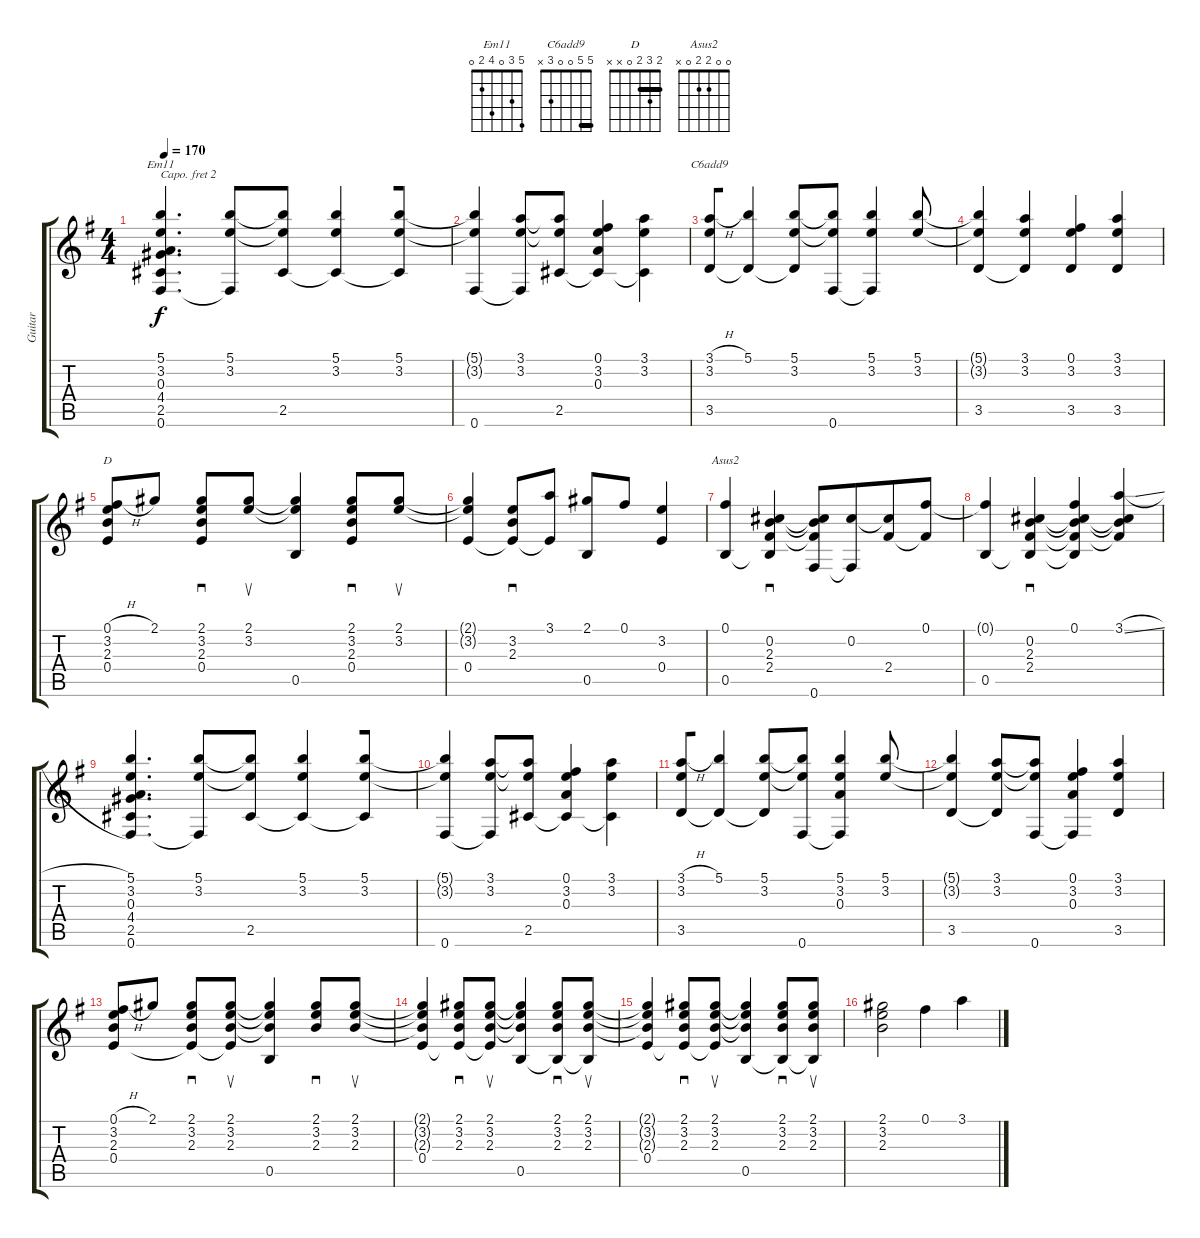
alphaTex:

\track ("Guitar" "Guitar") {instrument acousticguitarsteel}
\staff {score tabs}
\capo 2
\tuning (E4 B3 G3 D3 A2 E2) {hide}
\chord ("Em11" 5 3 0 4 2 0)
\chord ("C6add9" 5 5 0 0 3 x) {barre 5}
\chord ("D" 2 3 2 0 x x) {barre 2}
\chord ("Asus2" 0 0 2 2 0 x)
\ts (4 4)
\tempo 170
\clef g2
\ks g
(5.1 3.2 0.3 4.4 2.5 0.6).4{d ch "Em11" dy f beam merge} (5.1 3.2 0.6{t}).8{beam merge} (5.1{t} 3.2{t} 2.5).8{beam Up} (5.1 3.2 2.5{t}).4{beam Up beam merge} (5.1 3.2 2.5{t}).8{beam Up} |
(5.1{t} 3.2{t} 0.6).4 (3.1 3.2 0.6{t}).8 (3.1{t} 3.2{t} 2.5).8 (0.1 3.2 0.3 2.5{t}).4 (3.1 3.2 2.5{t}).4 |
(3.1{h} 3.2 3.5).8{ch "C6add9" beam Up beam merge} (5.1 3.5{t}).4{beam Up beam merge} (5.1 3.2 3.5{t}).8{beam Up beam merge} (5.1{t} 3.2{t} 0.6).8{beam Up} (5.1 3.2 0.6{t}).4{beam Up} (5.1 3.2).8{beam Up} |
(5.1{t} 3.2{t} 3.5).4{beam Up beam merge} (3.1 3.2 3.5{t}).4{beam Up beam merge} (0.1 3.2 3.5).4 (3.1 3.2 3.5).4{beam Up} |
(0.1{h} 3.2 2.3 0.4).8{ch "D" beam Up} 2.1.8{beam Up} (2.1 3.2 2.3 0.4).8{sd beam Up beam merge} (2.1 3.2).8{su beam Up} (2.1{t} 3.2{t} 0.5).4 (2.1 3.2 2.3 0.4).8{sd beam Up} (2.1 3.2).8{su beam Up} |
(2.1{t} 3.2{t} 0.4).4{beam Up} (3.2 2.3 0.4{t}).8{sd beam Up} (3.1 0.4{t}).8{beam Up} (2.1 0.5).8 0.1.8 (3.2 0.4).4 |
(0.1 0.5).4{ch "Asus2"} (0.2 2.3 2.4 0.5{t}).4{sd} (0.2{t} 2.3{t} 2.4{t} 0.6).8{beam merge} (0.2 0.6{t}).8{beam merge} (0.2{t} 2.4).8{beam Up beam merge} (0.1 2.4{t}).8{beam Up} |
(0.1{t} 0.5).4{beam merge} (0.2 2.3 2.4 0.5{t}).4{sd beam merge} (0.1 0.2{t} 2.3{t} 2.4{t} 0.5{t}).4 (3.1{sl} 0.2{t} 2.3{t} 2.4{t}).4{beam Up} |
(5.1 3.2 0.3 4.4 2.5 0.6).4{d beam merge} (5.1 3.2 0.6{t}).8{beam merge} (5.1{t} 3.2{t} 2.5).8{beam Up} (5.1 3.2 2.5{t}).4{beam Up beam merge} (5.1 3.2 2.5{t}).8{beam Up} |
(5.1{t} 3.2{t} 0.6).4 (3.1 3.2 0.6{t}).8 (3.1{t} 3.2{t} 2.5).8 (0.1 3.2 0.3 2.5{t}).4 (3.1 3.2 2.5{t}).4 |
(3.1{h} 3.2 3.5).8{beam Up beam merge} (5.1 3.5{t}).4{beam Up beam merge} (5.1 3.2 3.5{t}).8{beam Up beam merge} (5.1{t} 3.2{t} 0.6).8{beam Up} (5.1 3.2 0.3 0.6{t}).4{beam Up} (5.1 3.2).8{beam Up} |
(5.1{t} 3.2{t} 3.5).4{beam Up beam merge} (3.1 3.2 3.5{t}).8{beam Up beam merge} (3.1{t} 3.2{t} 0.6).8{beam Up beam merge} (0.1 3.2 0.3 0.6{t}).4 (3.1 3.2 3.5).4{beam Up} |
(0.1{h} 3.2 2.3 0.4).8{beam Up} 2.1.8{beam Up} (2.1 3.2 2.3 0.4{t}).8{sd beam Up beam merge} (2.1 3.2 2.3 0.4{t}).8{su beam Up} (2.1{t} 3.2{t} 2.3{t} 0.5).4 (2.1 3.2 2.3).8{sd beam Up} (2.1 3.2 2.3).8{su beam Up} |
(2.1{t} 3.2{t} 2.3{t} 0.4).4{beam Up beam merge} (2.1 3.2 2.3 0.4{t}).8{sd beam Up} (2.1 3.2 2.3 0.4{t}).8{su beam Up} (2.1{t} 3.2{t} 2.3{t} 0.5).4 (2.1 3.2 2.3 0.5{t}).8{sd} (2.1 3.2 2.3 0.5{t}).8{su} |
(2.1{t} 3.2{t} 2.3{t} 0.4).4{beam Up beam merge} (2.1 3.2 2.3 0.4{t}).8{sd beam Up} (2.1 3.2 2.3 0.4{t}).8{su beam Up} (2.1{t} 3.2{t} 2.3{t} 0.5).4 (2.1 3.2 2.3 0.5{t}).8{sd} (2.1 3.2 2.3 0.5{t}).8{su} |
(2.1 3.2 2.3).2{beam merge} 0.1.4 3.1{sl}.4
